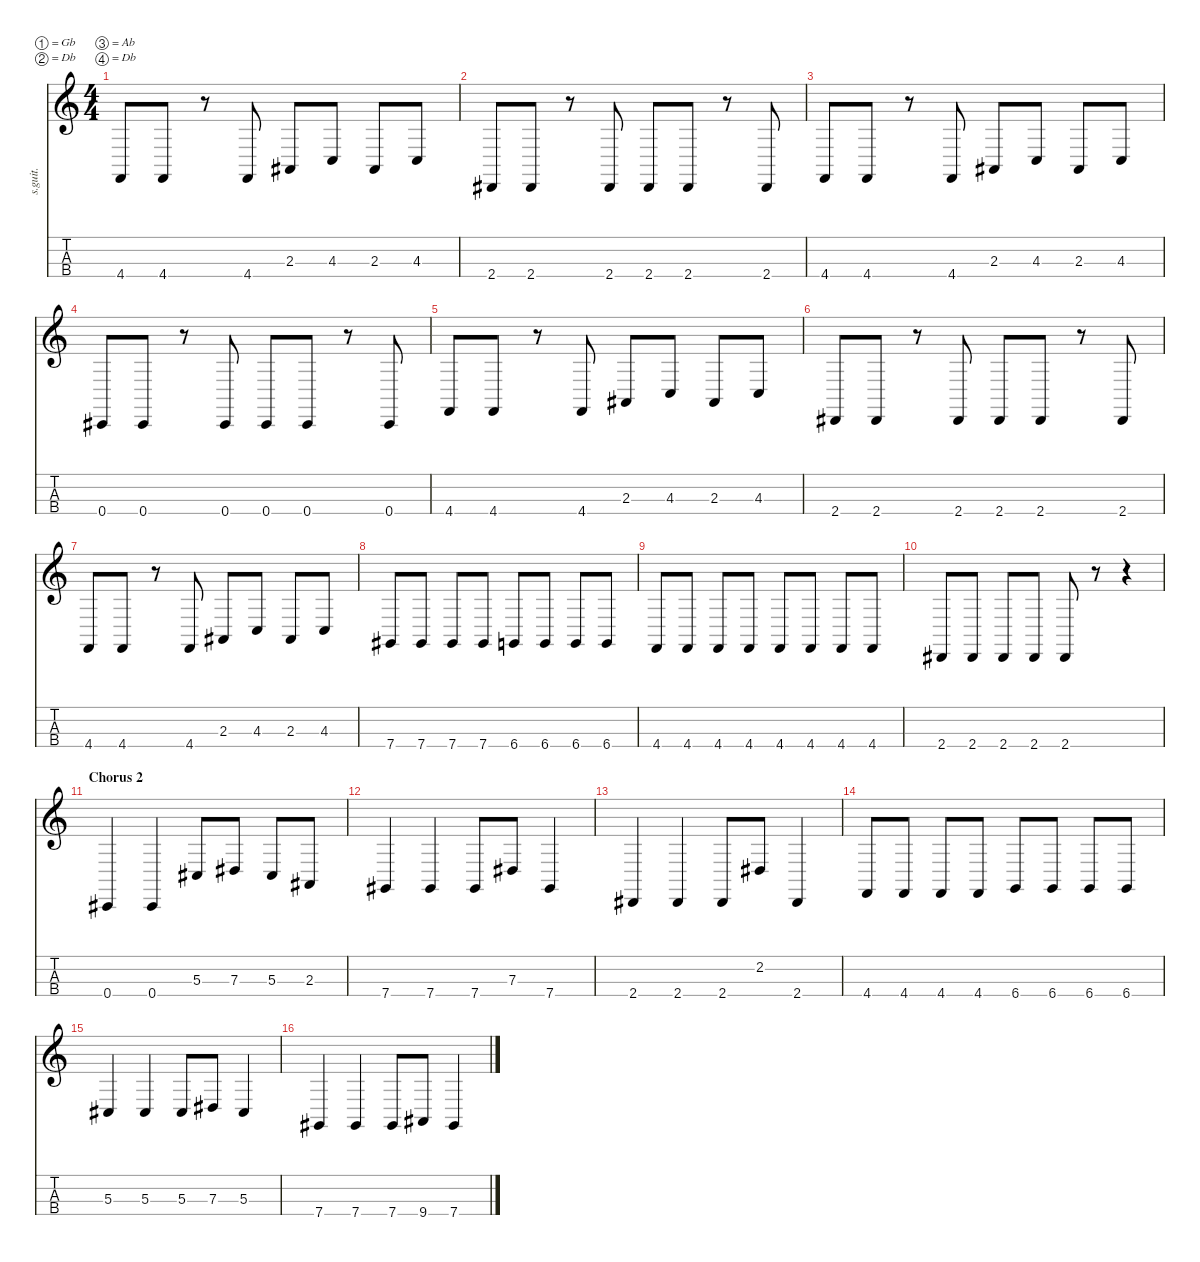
\defaultSystemsLayout 4
\hideDynamics
\bracketExtendMode nobrackets
\track ("Jeremy Davis | Bass" "s.guit.") {instrument electricbasspick}
\staff {score tabs}
\tuning (Gb2 Db2 Ab1 Db1)
\ts (4 4)
\tempo (173 hide)
\clef g2
\ks c
4.4.8{lyrics (0 "") lyrics (1 "") lyrics (2 "") lyrics (3 "") lyrics (4 "") dy f} 4.4.8{lyrics (0 "") lyrics (1 "") lyrics (2 "") lyrics (3 "") lyrics (4 "")} r.8 4.4.8{lyrics (0 "") lyrics (1 "") lyrics (2 "") lyrics (3 "") lyrics (4 "")} 2.3{acc #}.8{lyrics (0 "") lyrics (1 "") lyrics (2 "") lyrics (3 "") lyrics (4 "")} 4.3.8{lyrics (0 "") lyrics (1 "") lyrics (2 "") lyrics (3 "") lyrics (4 "")} 2.3{acc #}.8{lyrics (0 "") lyrics (1 "") lyrics (2 "") lyrics (3 "") lyrics (4 "")} 4.3.8{lyrics (0 "") lyrics (1 "") lyrics (2 "") lyrics (3 "") lyrics (4 "")} |
2.4{acc #}.8{lyrics (0 "") lyrics (1 "") lyrics (2 "") lyrics (3 "") lyrics (4 "")} 2.4{acc #}.8{lyrics (0 "") lyrics (1 "") lyrics (2 "") lyrics (3 "") lyrics (4 "")} r.8 2.4{acc #}.8{lyrics (0 "") lyrics (1 "") lyrics (2 "") lyrics (3 "") lyrics (4 "")} 2.4{acc #}.8{lyrics (0 "") lyrics (1 "") lyrics (2 "") lyrics (3 "") lyrics (4 "")} 2.4{acc #}.8{lyrics (0 "") lyrics (1 "") lyrics (2 "") lyrics (3 "") lyrics (4 "")} r.8 2.4{acc #}.8{lyrics (0 "") lyrics (1 "") lyrics (2 "") lyrics (3 "") lyrics (4 "")} |
4.4.8{lyrics (0 "") lyrics (1 "") lyrics (2 "") lyrics (3 "") lyrics (4 "")} 4.4.8{lyrics (0 "") lyrics (1 "") lyrics (2 "") lyrics (3 "") lyrics (4 "")} r.8 4.4.8{lyrics (0 "") lyrics (1 "") lyrics (2 "") lyrics (3 "") lyrics (4 "")} 2.3{acc #}.8{lyrics (0 "") lyrics (1 "") lyrics (2 "") lyrics (3 "") lyrics (4 "")} 4.3.8{lyrics (0 "") lyrics (1 "") lyrics (2 "") lyrics (3 "") lyrics (4 "")} 2.3{acc #}.8{lyrics (0 "") lyrics (1 "") lyrics (2 "") lyrics (3 "") lyrics (4 "")} 4.3.8{lyrics (0 "") lyrics (1 "") lyrics (2 "") lyrics (3 "") lyrics (4 "")} |
0.4{acc #}.8{lyrics (0 "") lyrics (1 "") lyrics (2 "") lyrics (3 "") lyrics (4 "")} 0.4{acc #}.8{lyrics (0 "") lyrics (1 "") lyrics (2 "") lyrics (3 "") lyrics (4 "")} r.8 0.4{acc #}.8{lyrics (0 "") lyrics (1 "") lyrics (2 "") lyrics (3 "") lyrics (4 "")} 0.4{acc #}.8{lyrics (0 "") lyrics (1 "") lyrics (2 "") lyrics (3 "") lyrics (4 "")} 0.4{acc #}.8{lyrics (0 "") lyrics (1 "") lyrics (2 "") lyrics (3 "") lyrics (4 "")} r.8 0.4{acc #}.8{lyrics (0 "") lyrics (1 "") lyrics (2 "") lyrics (3 "") lyrics (4 "")} |
4.4.8{lyrics (0 "") lyrics (1 "") lyrics (2 "") lyrics (3 "") lyrics (4 "")} 4.4.8{lyrics (0 "") lyrics (1 "") lyrics (2 "") lyrics (3 "") lyrics (4 "")} r.8 4.4.8{lyrics (0 "") lyrics (1 "") lyrics (2 "") lyrics (3 "") lyrics (4 "")} 2.3{acc #}.8{lyrics (0 "") lyrics (1 "") lyrics (2 "") lyrics (3 "") lyrics (4 "")} 4.3.8{lyrics (0 "") lyrics (1 "") lyrics (2 "") lyrics (3 "") lyrics (4 "")} 2.3{acc #}.8{lyrics (0 "") lyrics (1 "") lyrics (2 "") lyrics (3 "") lyrics (4 "")} 4.3.8{lyrics (0 "") lyrics (1 "") lyrics (2 "") lyrics (3 "") lyrics (4 "")} |
2.4{acc #}.8{lyrics (0 "") lyrics (1 "") lyrics (2 "") lyrics (3 "") lyrics (4 "")} 2.4{acc #}.8{lyrics (0 "") lyrics (1 "") lyrics (2 "") lyrics (3 "") lyrics (4 "")} r.8 2.4{acc #}.8{lyrics (0 "") lyrics (1 "") lyrics (2 "") lyrics (3 "") lyrics (4 "")} 2.4{acc #}.8{lyrics (0 "") lyrics (1 "") lyrics (2 "") lyrics (3 "") lyrics (4 "")} 2.4{acc #}.8{lyrics (0 "") lyrics (1 "") lyrics (2 "") lyrics (3 "") lyrics (4 "")} r.8 2.4{acc #}.8{lyrics (0 "") lyrics (1 "") lyrics (2 "") lyrics (3 "") lyrics (4 "")} |
4.4.8{lyrics (0 "") lyrics (1 "") lyrics (2 "") lyrics (3 "") lyrics (4 "")} 4.4.8{lyrics (0 "") lyrics (1 "") lyrics (2 "") lyrics (3 "") lyrics (4 "")} r.8 4.4.8{lyrics (0 "") lyrics (1 "") lyrics (2 "") lyrics (3 "") lyrics (4 "")} 2.3{acc #}.8{lyrics (0 "") lyrics (1 "") lyrics (2 "") lyrics (3 "") lyrics (4 "")} 4.3.8{lyrics (0 "") lyrics (1 "") lyrics (2 "") lyrics (3 "") lyrics (4 "")} 2.3{acc #}.8{lyrics (0 "") lyrics (1 "") lyrics (2 "") lyrics (3 "") lyrics (4 "")} 4.3.8{lyrics (0 "") lyrics (1 "") lyrics (2 "") lyrics (3 "") lyrics (4 "")} |
7.4{acc #}.8{lyrics (0 "") lyrics (1 "") lyrics (2 "") lyrics (3 "") lyrics (4 "")} 7.4{acc #}.8{lyrics (0 "") lyrics (1 "") lyrics (2 "") lyrics (3 "") lyrics (4 "")} 7.4{acc #}.8{lyrics (0 "") lyrics (1 "") lyrics (2 "") lyrics (3 "") lyrics (4 "")} 7.4{acc #}.8{lyrics (0 "") lyrics (1 "") lyrics (2 "") lyrics (3 "") lyrics (4 "")} 6.4.8{lyrics (0 "") lyrics (1 "") lyrics (2 "") lyrics (3 "") lyrics (4 "")} 6.4.8{lyrics (0 "") lyrics (1 "") lyrics (2 "") lyrics (3 "") lyrics (4 "")} 6.4.8{lyrics (0 "") lyrics (1 "") lyrics (2 "") lyrics (3 "") lyrics (4 "")} 6.4.8{lyrics (0 "") lyrics (1 "") lyrics (2 "") lyrics (3 "") lyrics (4 "")} |
4.4.8{lyrics (0 "") lyrics (1 "") lyrics (2 "") lyrics (3 "") lyrics (4 "")} 4.4.8{lyrics (0 "") lyrics (1 "") lyrics (2 "") lyrics (3 "") lyrics (4 "")} 4.4.8{lyrics (0 "") lyrics (1 "") lyrics (2 "") lyrics (3 "") lyrics (4 "")} 4.4.8{lyrics (0 "") lyrics (1 "") lyrics (2 "") lyrics (3 "") lyrics (4 "")} 4.4.8{lyrics (0 "") lyrics (1 "") lyrics (2 "") lyrics (3 "") lyrics (4 "")} 4.4.8{lyrics (0 "") lyrics (1 "") lyrics (2 "") lyrics (3 "") lyrics (4 "")} 4.4.8{lyrics (0 "") lyrics (1 "") lyrics (2 "") lyrics (3 "") lyrics (4 "")} 4.4.8{lyrics (0 "") lyrics (1 "") lyrics (2 "") lyrics (3 "") lyrics (4 "")} |
2.4{acc #}.8{lyrics (0 "") lyrics (1 "") lyrics (2 "") lyrics (3 "") lyrics (4 "")} 2.4{acc #}.8{lyrics (0 "") lyrics (1 "") lyrics (2 "") lyrics (3 "") lyrics (4 "")} 2.4{acc #}.8{lyrics (0 "") lyrics (1 "") lyrics (2 "") lyrics (3 "") lyrics (4 "")} 2.4{acc #}.8{lyrics (0 "") lyrics (1 "") lyrics (2 "") lyrics (3 "") lyrics (4 "")} 2.4{acc #}.8{lyrics (0 "") lyrics (1 "") lyrics (2 "") lyrics (3 "") lyrics (4 "")} r.8 r.4 |
\section ("" "Chorus 2")
0.4{acc #}.4{lyrics (0 "") lyrics (1 "") lyrics (2 "") lyrics (3 "") lyrics (4 "")} 0.4{acc #}.4{lyrics (0 "") lyrics (1 "") lyrics (2 "") lyrics (3 "") lyrics (4 "")} 5.3{acc #}.8{lyrics (0 "") lyrics (1 "") lyrics (2 "") lyrics (3 "") lyrics (4 "")} 7.3{acc #}.8{lyrics (0 "") lyrics (1 "") lyrics (2 "") lyrics (3 "") lyrics (4 "")} 5.3{acc #}.8{lyrics (0 "") lyrics (1 "") lyrics (2 "") lyrics (3 "") lyrics (4 "")} 2.3{acc #}.8{lyrics (0 "") lyrics (1 "") lyrics (2 "") lyrics (3 "") lyrics (4 "")} |
7.4{acc #}.4{lyrics (0 "") lyrics (1 "") lyrics (2 "") lyrics (3 "") lyrics (4 "")} 7.4{acc #}.4{lyrics (0 "") lyrics (1 "") lyrics (2 "") lyrics (3 "") lyrics (4 "")} 7.4{acc #}.8{lyrics (0 "") lyrics (1 "") lyrics (2 "") lyrics (3 "") lyrics (4 "")} 7.3{acc #}.8{lyrics (0 "") lyrics (1 "") lyrics (2 "") lyrics (3 "") lyrics (4 "")} 7.4{acc #}.4{lyrics (0 "") lyrics (1 "") lyrics (2 "") lyrics (3 "") lyrics (4 "")} |
2.4{acc #}.4{lyrics (0 "") lyrics (1 "") lyrics (2 "") lyrics (3 "") lyrics (4 "")} 2.4{acc #}.4{lyrics (0 "") lyrics (1 "") lyrics (2 "") lyrics (3 "") lyrics (4 "")} 2.4{acc #}.8{lyrics (0 "") lyrics (1 "") lyrics (2 "") lyrics (3 "") lyrics (4 "")} 2.2{acc #}.8{lyrics (0 "") lyrics (1 "") lyrics (2 "") lyrics (3 "") lyrics (4 "")} 2.4{acc #}.4{lyrics (0 "") lyrics (1 "") lyrics (2 "") lyrics (3 "") lyrics (4 "")} |
4.4.8{lyrics (0 "") lyrics (1 "") lyrics (2 "") lyrics (3 "") lyrics (4 "")} 4.4.8{lyrics (0 "") lyrics (1 "") lyrics (2 "") lyrics (3 "") lyrics (4 "")} 4.4.8{lyrics (0 "") lyrics (1 "") lyrics (2 "") lyrics (3 "") lyrics (4 "")} 4.4.8{lyrics (0 "") lyrics (1 "") lyrics (2 "") lyrics (3 "") lyrics (4 "")} 6.4.8{lyrics (0 "") lyrics (1 "") lyrics (2 "") lyrics (3 "") lyrics (4 "")} 6.4.8{lyrics (0 "") lyrics (1 "") lyrics (2 "") lyrics (3 "") lyrics (4 "")} 6.4.8{lyrics (0 "") lyrics (1 "") lyrics (2 "") lyrics (3 "") lyrics (4 "")} 6.4.8{lyrics (0 "") lyrics (1 "") lyrics (2 "") lyrics (3 "") lyrics (4 "")} |
5.3{acc #}.4{lyrics (0 "") lyrics (1 "") lyrics (2 "") lyrics (3 "") lyrics (4 "")} 5.3{acc #}.4{lyrics (0 "") lyrics (1 "") lyrics (2 "") lyrics (3 "") lyrics (4 "")} 5.3{acc #}.8{lyrics (0 "") lyrics (1 "") lyrics (2 "") lyrics (3 "") lyrics (4 "")} 7.3{acc #}.8{lyrics (0 "") lyrics (1 "") lyrics (2 "") lyrics (3 "") lyrics (4 "")} 5.3{acc #}.4{lyrics (0 "") lyrics (1 "") lyrics (2 "") lyrics (3 "") lyrics (4 "")} |
7.4{acc #}.4{lyrics (0 "") lyrics (1 "") lyrics (2 "") lyrics (3 "") lyrics (4 "")} 7.4{acc #}.4{lyrics (0 "") lyrics (1 "") lyrics (2 "") lyrics (3 "") lyrics (4 "")} 7.4{acc #}.8{lyrics (0 "") lyrics (1 "") lyrics (2 "") lyrics (3 "") lyrics (4 "")} 9.4{acc #}.8{lyrics (0 "") lyrics (1 "") lyrics (2 "") lyrics (3 "") lyrics (4 "")} 7.4{acc #}.4{lyrics (0 "") lyrics (1 "") lyrics (2 "") lyrics (3 "") lyrics (4 "")}
